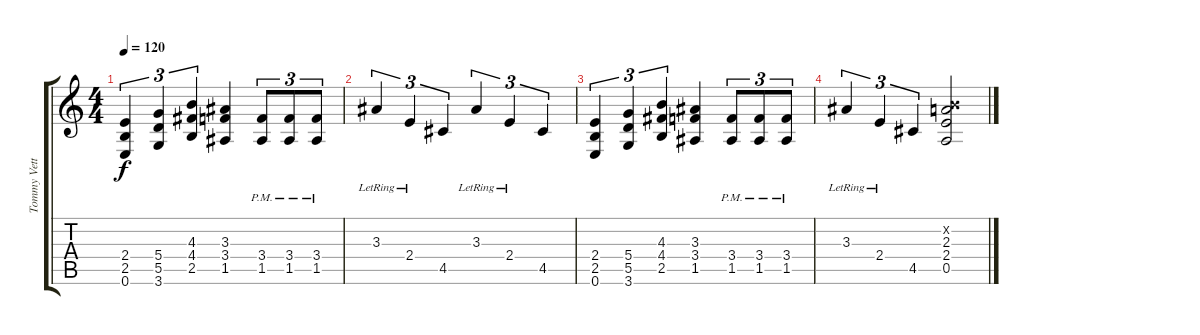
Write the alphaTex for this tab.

\track ("Tommy Vetterli" "Tommy Vett") {instrument distortionguitar}
\staff {score tabs}
\tuning (E4 B3 G3 D3 A2 E2) {hide}
\ts (4 4)
\tempo 120
\clef g2
\ks c
(2.4 2.5 0.6).4{tu (3 2) dy f} (5.4 5.5 3.6).4{tu (3 2)} (4.3 4.4 2.5).4{tu (3 2)} (3.3 3.4 1.5).4 (3.4{pm} 1.5{pm}).8{tu (3 2)} (3.4{pm} 1.5{pm}).8{tu (3 2)} (3.4{pm} 1.5{pm}).8{tu (3 2)} |
3.3{lr}.4{tu (3 2)} 2.4{lr}.4{tu (3 2)} 4.5.4{tu (3 2)} 3.3{lr}.4{tu (3 2)} 2.4{lr}.4{tu (3 2)} 4.5.4{tu (3 2)} |
(2.4 2.5 0.6).4{tu (3 2)} (5.4 5.5 3.6).4{tu (3 2)} (4.3 4.4 2.5).4{tu (3 2)} (3.3 3.4 1.5).4 (3.4{pm} 1.5{pm}).8{tu (3 2)} (3.4{pm} 1.5{pm}).8{tu (3 2)} (3.4{pm} 1.5{pm}).8{tu (3 2)} |
3.3{lr}.4{tu (3 2)} 2.4{lr}.4{tu (3 2)} 4.5.4{tu (3 2)} (0.2{x} 2.3 2.4 0.5).2
